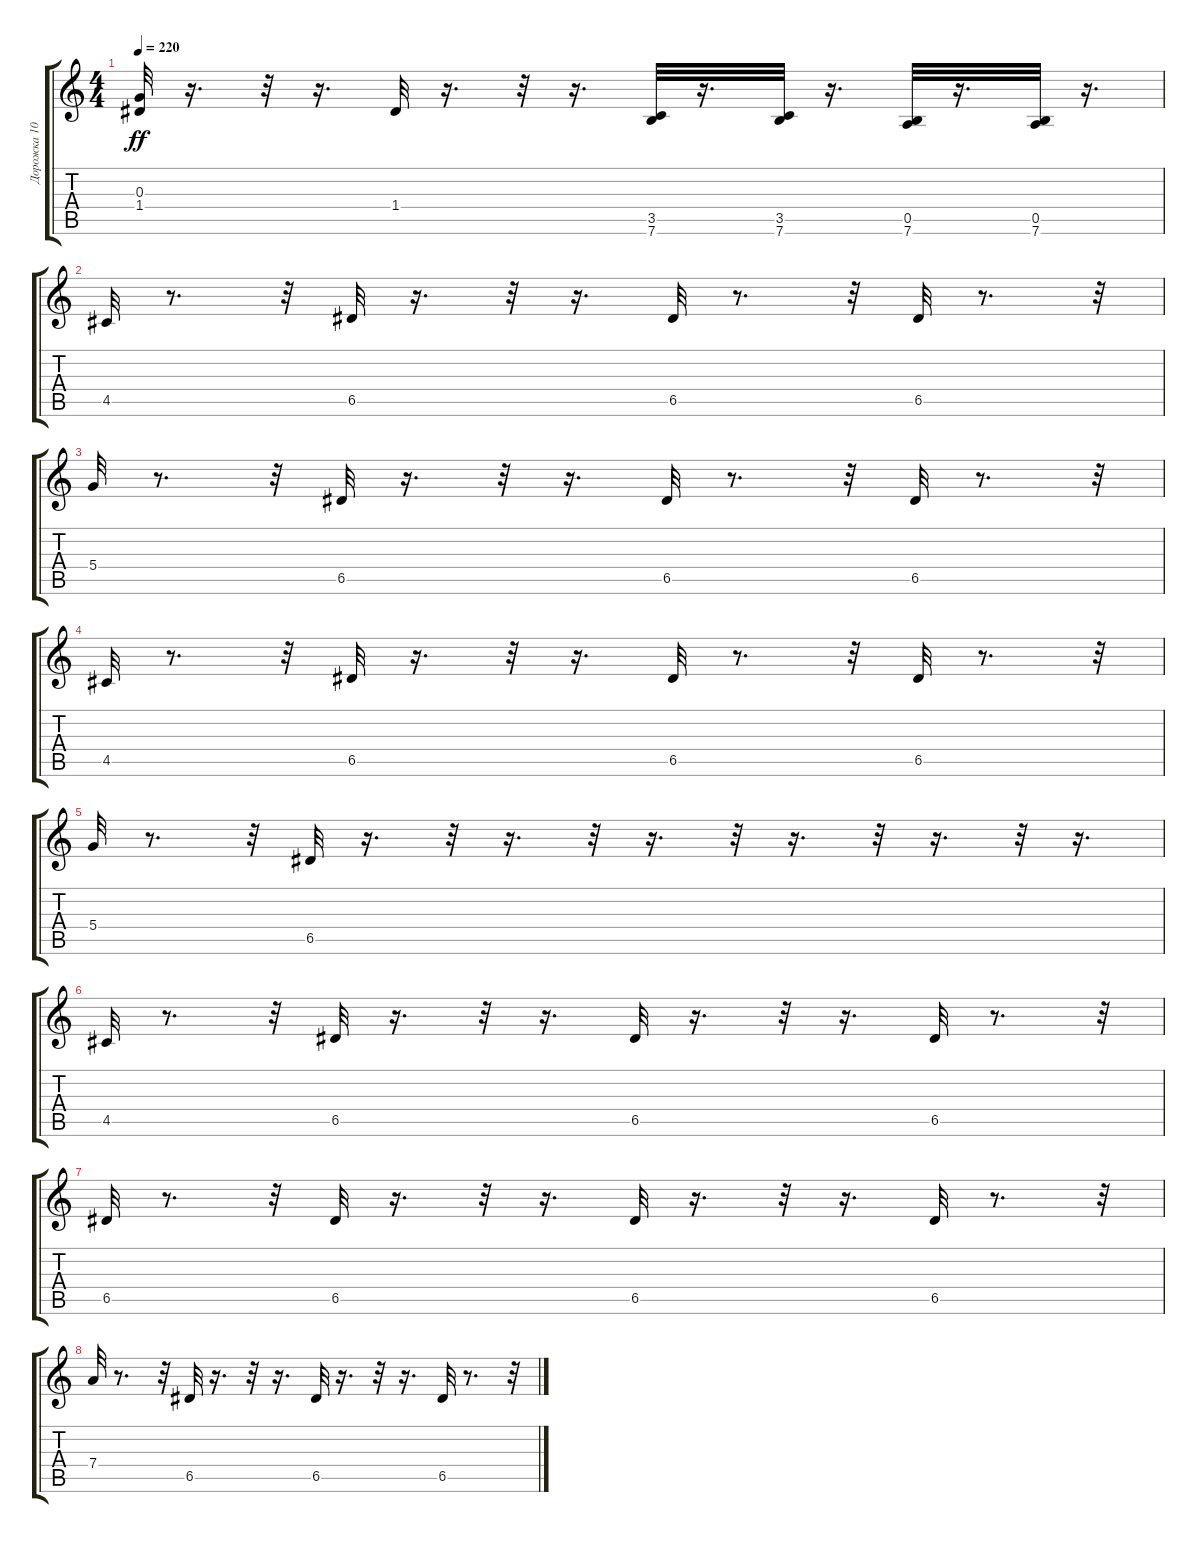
\track ("Дорожка 10" "Дорожка 10") {instrument acousticguitarnylon}
\staff {score tabs}
\tuning (E4 B3 G3 D3 A2 E2) {hide}
\ts (4 4)
\tempo 220
\clef g2
\ks c
(0.3 1.4).32{dy ff} r.16{d} r.32 r.16{d} 1.4.32 r.16{d} r.32 r.16{d} (3.5 7.6).32 r.16{d} (3.5 7.6).32 r.16{d} (0.5 7.6).32 r.16{d} (0.5 7.6).32 r.16{d} |
4.5.32 r.8{d} r.32 6.5.32 r.16{d} r.32 r.16{d} 6.5.32 r.8{d} r.32 6.5.32 r.8{d} r.32 |
5.4.32 r.8{d} r.32 6.5.32 r.16{d} r.32 r.16{d} 6.5.32 r.8{d} r.32 6.5.32 r.8{d} r.32 |
4.5.32 r.8{d} r.32 6.5.32 r.16{d} r.32 r.16{d} 6.5.32 r.8{d} r.32 6.5.32 r.8{d} r.32 |
5.4.32 r.8{d} r.32 6.5.32 r.16{d} r.32 r.16{d} r.32 r.16{d} r.32 r.16{d} r.32 r.16{d} r.32 r.16{d} |
4.5.32 r.8{d} r.32 6.5.32 r.16{d} r.32 r.16{d} 6.5.32 r.16{d} r.32 r.16{d} 6.5.32 r.8{d} r.32 |
6.5.32 r.8{d} r.32 6.5.32 r.16{d} r.32 r.16{d} 6.5.32 r.16{d} r.32 r.16{d} 6.5.32 r.8{d} r.32 |
7.4.32 r.8{d} r.32 6.5.32 r.16{d} r.32 r.16{d} 6.5.32 r.16{d} r.32 r.16{d} 6.5.32 r.8{d} r.32
